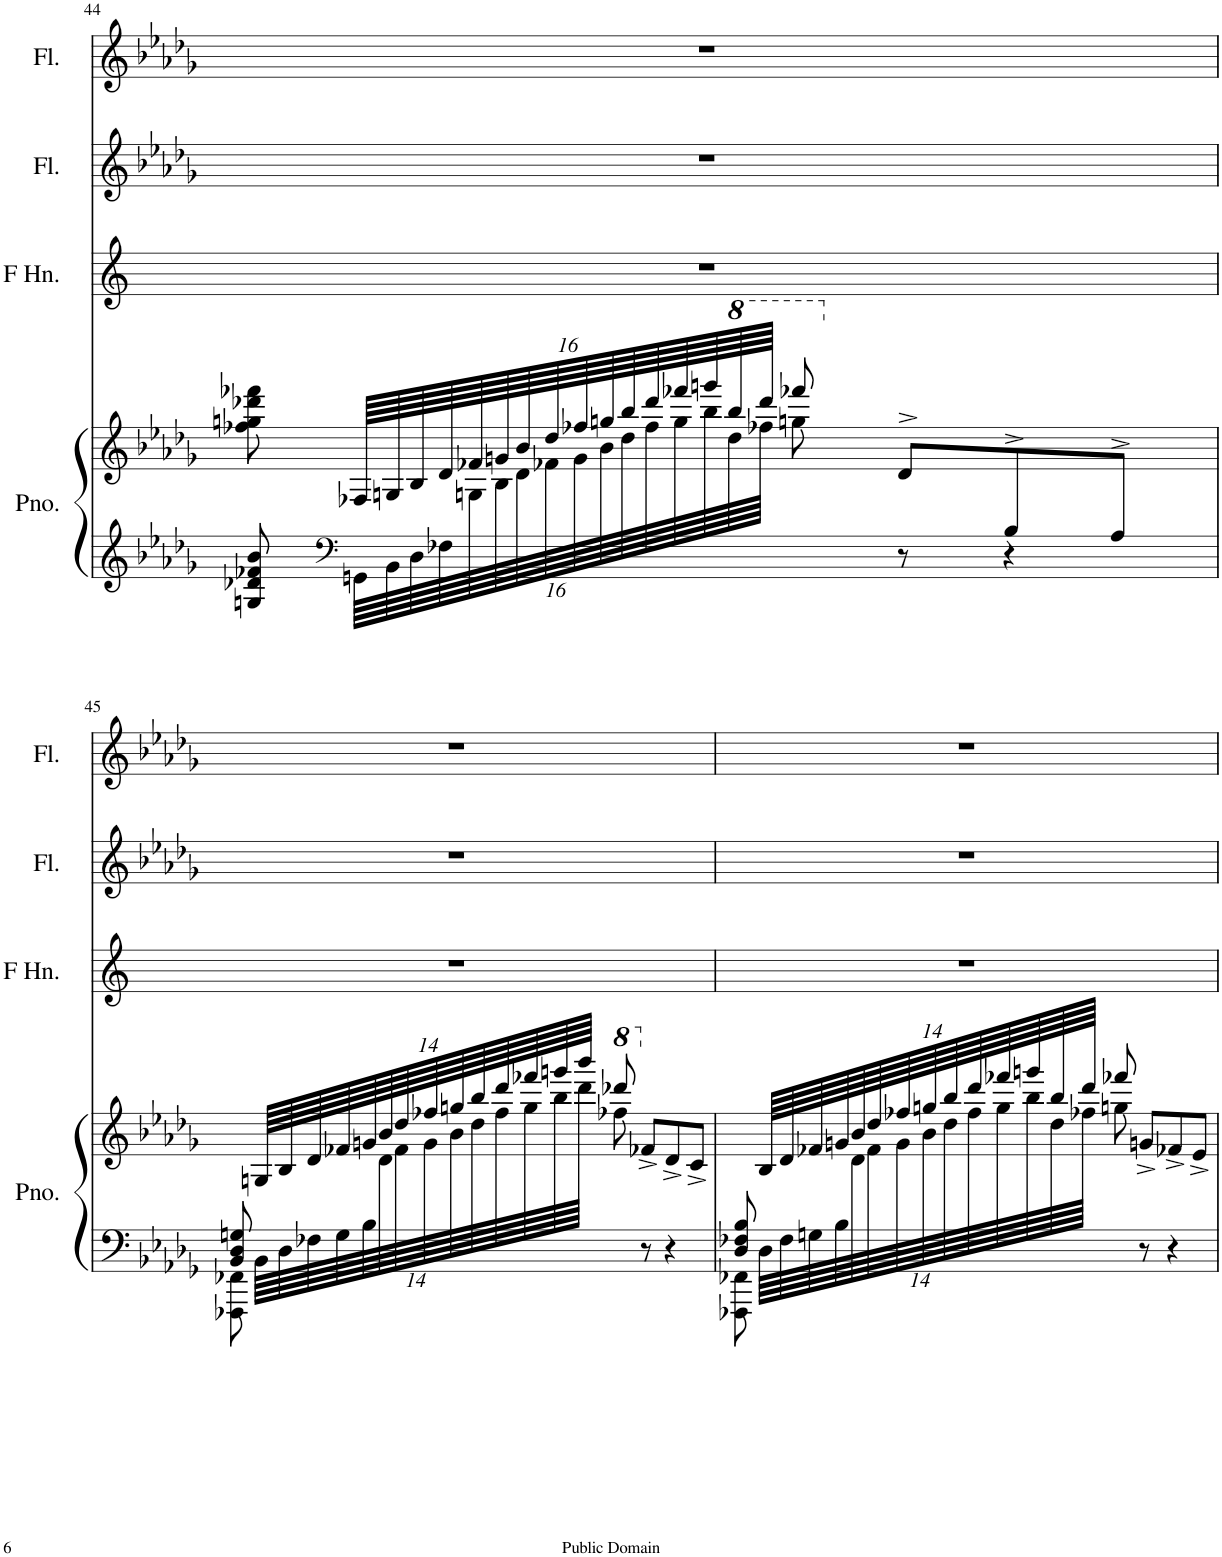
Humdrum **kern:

**kern	**kern	**kern	**kern	**kern
*part4	*part4	*part3	*part2	*part1
*staff5	*staff4	*staff3	*staff2	*staff1
*I"Piano	*	*I"Horn in F	*I"Flute	*I"Flute
*I'Pno.	*	*	*I'Fl.	*I'Fl.
!!LO:PB:g=z
*clefG2	*clefG2	*clefG2	*clefG2	*clefG2
*	*	*Trd4c7	*	*
*k[b-e-a-d-g-]	*k[b-e-a-d-g-]	*k[]	*k[b-e-a-d-g-]	*k[b-e-a-d-g-]
*M3/4	*M3/4	*M3/4	*M3/4	*M3/4
=44	=44	=44	=44	=44
*^	*^	*	*	*
2ryy	8Gn/ 8d-X/ 8f-X/ 8b-/	8ff-X\ 8ggn\ 8ddd-X\ 8fff-X\	32ryy	2.r	2.r	2.r
*	*	*v	*v	*	*	*
*clefF4	*	*	*	*	*
*	*Xbrackettup	*Xbrackettup	*	*	*
.	192.GGn\LLLL	192.F-X/LLLL	.	.	.
.	192.BB-\	192.Gn/	.	.	.
.	192.D-\	192.B-/	.	.	.
.	192.F-X\	192.d-/	.	.	.
*	*	*^	*	*	*
.	8..ryy	192.f-X/	192.Gn\	.	.	.
.	.	192.gn/	192.B-\	.	.	.
.	.	192.b-/	192.d-\	.	.	.
.	.	192.dd-/	192.f-X\	.	.	.
.	.	192.ff-X/	192.g\	.	.	.
.	.	192.ggn/	192.b-\	.	.	.
.	.	192.bb-/	192.dd-\	.	.	.
.	.	192.ddd-/	192.ff-\	.	.	.
.	.	192.fff-X/	192.gg\	.	.	.
.	.	192.gggn/	192.bb-\	.	.	.
*	*	*8va	*	*	*	*
.	.	192.bbb-/	192.ddd-\	.	.	.
.	.	192.dddd-/JJJJ	192.fff-X\JJJJ	.	.	.
.	.	8ffff-X/	8gggn\	.	.	.
*	*	*X8va	*	*	*	*
.	8r	8d-^>/L	4ryy	.	.	.
8B-^>/	4r	4ryy	.	.	.	.
8A-^>/J	.	.	8ryy	.	.	.
!!LO:LB:g=z
=45	=45	=45	=45	=45	=45	=45
8BB-/ 8D-/ 8Gn/	8FFF-X\ 8FF-X\	8ryy	112%19ryy	2.r	2.r	2.r
2ryy	112BB-\LLLL	112Gn/LLLL	.	.	.	.
.	112D-\	112B-/	.	.	.	.
.	112F-X\	112d-/	.	.	.	.
.	112G\	112f-X/	.	.	.	.
.	112B-\	112gn/	.	.	.	.
.	112%23ryy	112b-/	112d-\	.	.	.
.	.	112dd-/	112f-\	.	.	.
.	.	112ff-X/	112g\	.	.	.
.	.	112ggn/	112b-\	.	.	.
.	.	112bb-/	112dd-\	.	.	.
.	.	112ddd-/	112ff-\	.	.	.
.	.	112fff-X/	112gg\	.	.	.
.	.	112gggn/	112bb-\	.	.	.
.	.	112bbb-/JJJJ	112ddd-\JJJJ	.	.	.
*	*	*8va	*	*	*	*
.	.	8dddd-X/	8fff-X\	.	.	.
*	*	*X8va	*	*	*	*
.	8r	8f-X^/L	4.ryy	.	.	.
.	4r	8d-^/	.	.	.	.
8ryy	.	8c^/J	.	.	.	.
=46	=46	=46	=46	=46	=46	=46
8D-/ 8F-X/ 8B-/	8FFF-X\ 8FF-X\	8ryy	28%3.ryy	2.r	2.r	2.r
2ryy	112D-\LLLL	112B-/LLLL	.	.	.	.
.	112F-\	112d-/	.	.	.	.
.	112Gn\	112f-X/	.	.	.	.
.	112B-\	112gn/	.	.	.	.
.	7.ryy	112b-/	112d-\	.	.	.
.	.	112dd-/	112f-\	.	.	.
.	.	112ff-X/	112g\	.	.	.
.	.	112ggn/	112b-\	.	.	.
.	.	112bb-/	112dd-\	.	.	.
.	.	112ddd-/	112ff-\	.	.	.
.	.	112fff-X/	112gg\	.	.	.
.	.	112gggn/	112bb-\	.	.	.
.	.	112bb-/	112dd-\	.	.	.
.	.	112ddd-/JJJJ	112ff-X\JJJJ	.	.	.
.	.	8fff-X/	8gggn\	.	.	.
.	8r	8gn^/L	4.ryy	.	.	.
.	4r	8f-X^/	.	.	.	.
8ryy	.	8e-^/J	.	.	.	.
*v	*v	*	*	*	*	*
*	*v	*v	*	*	*
=	=	=	=	=
*-	*-	*-	*-	*-
